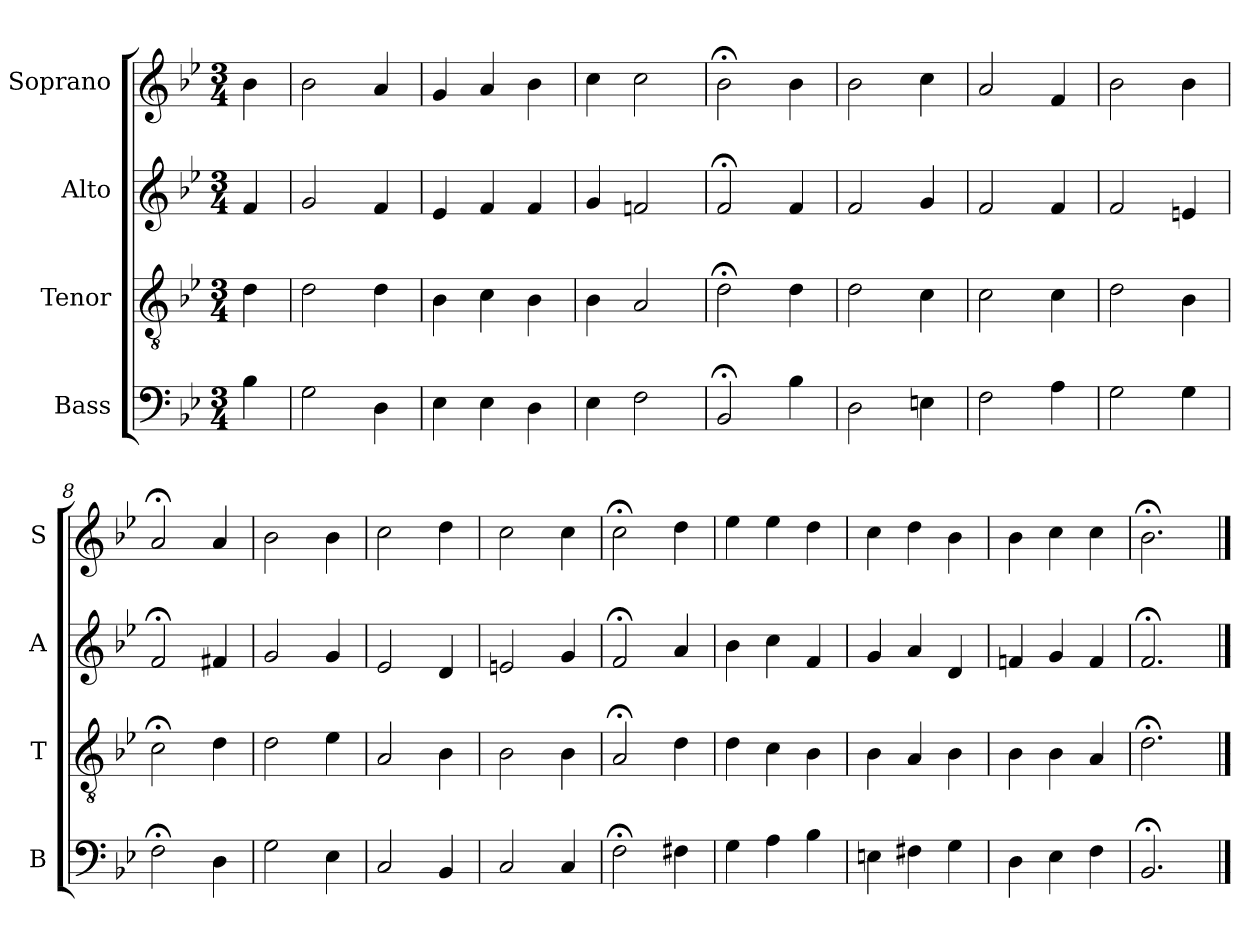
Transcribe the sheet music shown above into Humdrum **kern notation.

**kern	**kern	**kern	**kern
*part4	*part3	*part2	*part1
*staff4	*staff3	*staff2	*staff1
*I"Bass	*I"Tenor	*I"Alto	*I"Soprano
*I'B	*I'T	*I'A	*I'S
*clefF4	*clefGv2	*clefG2	*clefG2
*k[b-e-]	*k[b-e-]	*k[b-e-]	*k[b-e-]
*B-:	*B-:	*B-:	*B-:
*M3/4	*M3/4	*M3/4	*M3/4
*MM100	*MM100	*MM100	*MM100
=	=	=	=
4B-	4d	4f	4b-
=1	=1	=1	=1
2G	2d	2g	2b-
4D	4d	4f	4a
=2	=2	=2	=2
4E-	4B-	4e-	4g
4E-	4c	4f	4a
4D	4B-	4f	4b-
=3	=3	=3	=3
4E-	4B-	4g	4cc
2F	2A	2fn	2cc
=4	=4	=4	=4
2BB-;<	2d;<	2f;<	2b-;<
4B-	4d	4f	4b-
=5	=5	=5	=5
2D	2d	2f	2b-
4En	4c	4g	4cc
=6	=6	=6	=6
2F	2c	2f	2a
4A	4c	4f	4f
=7	=7	=7	=7
2G	2d	2f	2b-
4G	4B-	4en	4b-
=8	=8	=8	=8
2F;<	2c;<	2f;<	2a;<
4D	4d	4f#X	4a
=9	=9	=9	=9
2G	2d	2g	2b-
4E-	4e-	4g	4b-
=10	=10	=10	=10
2C	2A	2e-	2cc
4BB-	4B-	4d	4dd
=11	=11	=11	=11
2C	2B-	2en	2cc
4C	4B-	4g	4cc
=12	=12	=12	=12
2F;<	2A;<	2f;<	2cc;<
4F#X	4d	4a	4dd
=13	=13	=13	=13
4G	4d	4b-	4ee-
4A	4c	4cc	4ee-
4B-	4B-	4f	4dd
=14	=14	=14	=14
4En	4B-	4g	4cc
4F#X	4A	4a	4dd
4G	4B-	4d	4b-
=15	=15	=15	=15
4D	4B-	4fn	4b-
4E-	4B-	4g	4cc
4F	4A	4f	4cc
=16	=16	=16	=16
2.BB-;<	2.d;<	2.f;<	2.b-;<
==	==	==	==
*-	*-	*-	*-
